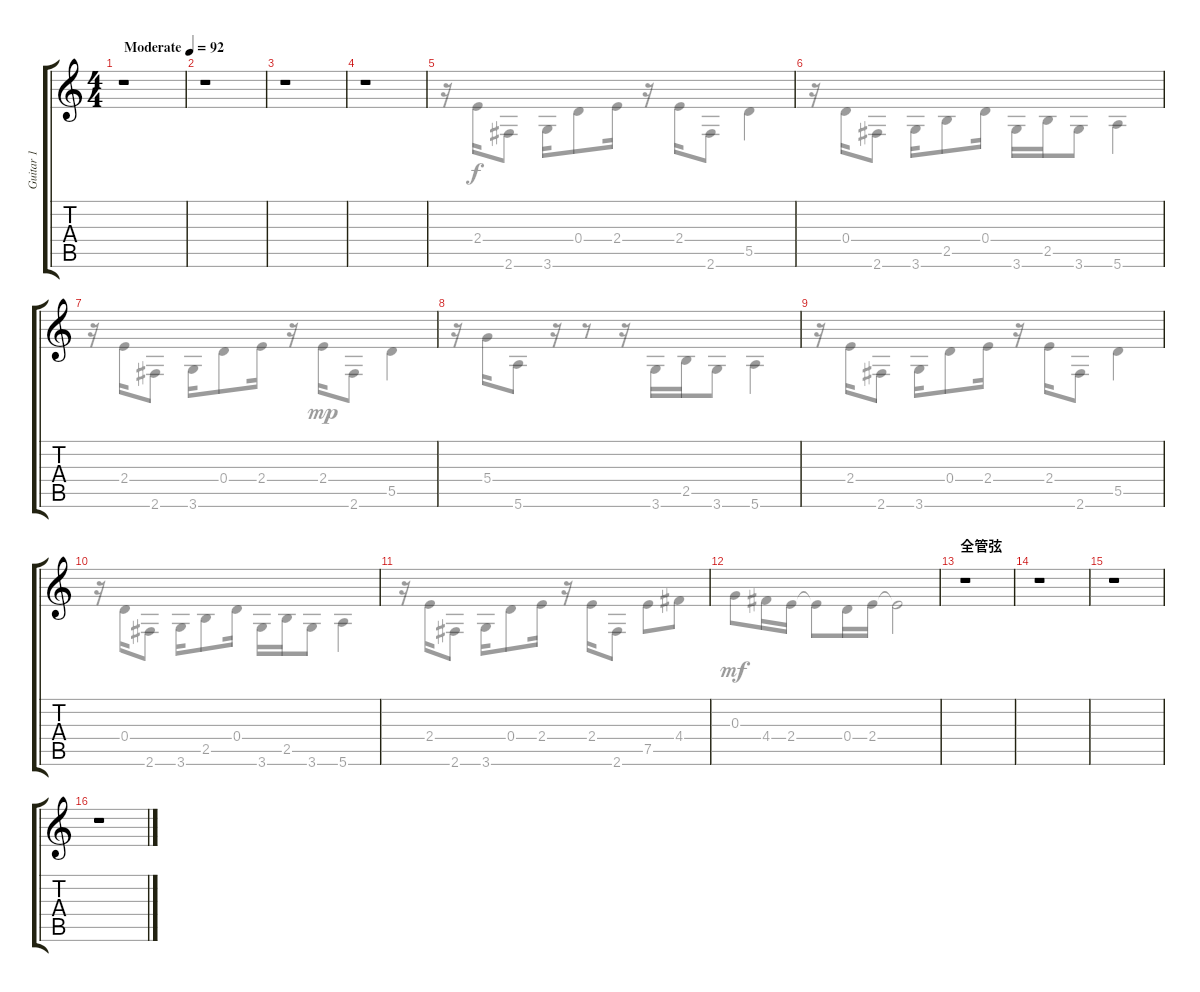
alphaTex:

\track ("Guitar 1" "Guitar 1") {instrument acousticguitarsteel}
\staff {score tabs}
\tuning (E4 B3 G3 D3 A2 E2) {hide}
\voice
\ts (4 4)
\tempo (92 "Moderate")
\clef g2
\ks c
r.1{dy f instrument acousticguitarsteel} |
r.1 |
r.1 |
r.1 |
|
|
|
|
|
|
|
|
\section ("" "全管弦")
r.1 |
r.1 |
r.1 |
r.1
\voice
\clef g2
\ottava regular
\simile none
\ks c
|
|
|
|
r.16 2.4.16 2.6.8 3.6.16 0.4.8 2.4.16 r.16 2.4.16 2.6.8 5.5.4 |
r.16 0.4.16 2.6.8 3.6.16 2.5.8 0.4.16 3.6.16 2.5.16 3.6.8 5.6.4 |
r.16 2.4.16 2.6.8 3.6.16 0.4.8 2.4.16 r.16 2.4.16{dy mp} 2.6.8 5.5.4 |
r.16 5.4.16 5.6.8 r.16 r.8 r.16 3.6.16 2.5.16 3.6.8 5.6.4 |
r.16 2.4.16 2.6.8 3.6.16 0.4.8 2.4.16 r.16 2.4.16 2.6.8 5.5.4 |
r.16 0.4.16 2.6.8 3.6.16 2.5.8 0.4.16 3.6.16 2.5.16 3.6.8 5.6.4 |
r.16 2.4.16 2.6.8 3.6.16 0.4.8 2.4.16 r.16 2.4.16 2.6.8 7.5.8 4.4.8 |
0.3.8{dy mf} 4.4.16 2.4.16 2.4{t}.8 0.4.16 2.4.16 2.4{t}.2 |
|
|
|
